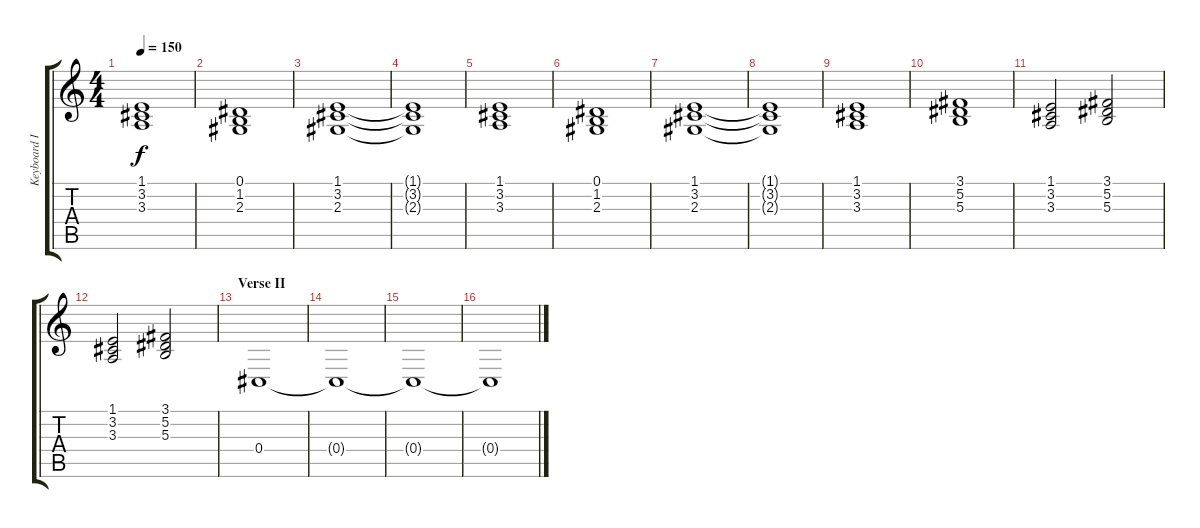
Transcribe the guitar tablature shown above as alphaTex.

\track ("Keyboard II" "Keyboard I") {instrument pad2warm}
\staff {score tabs}
\tuning (Eb4 Bb3 Gb3 Db3 Ab2 Eb2) {hide}
\ts (4 4)
\tempo 150
\clef g2
\ks c
(1.1 3.2 3.3).1{dy f} |
(0.1 1.2 2.3).1 |
(1.1 3.2 2.3).1 |
(1.1{t} 3.2{t} 2.3{t}).1 |
(1.1 3.2 3.3).1 |
(0.1 1.2 2.3).1 |
(1.1 3.2 2.3).1 |
(1.1{t} 3.2{t} 2.3{t}).1 |
(1.1 3.2 3.3).1 |
(3.1 5.2 5.3).1 |
(1.1 3.2 3.3).2 (3.1 5.2 5.3).2 |
(1.1 3.2 3.3).2 (3.1 5.2 5.3).2 |
\section ("" "Verse II")
0.4.1 |
0.4{t}.1 |
0.4{t}.1 |
0.4{t}.1
